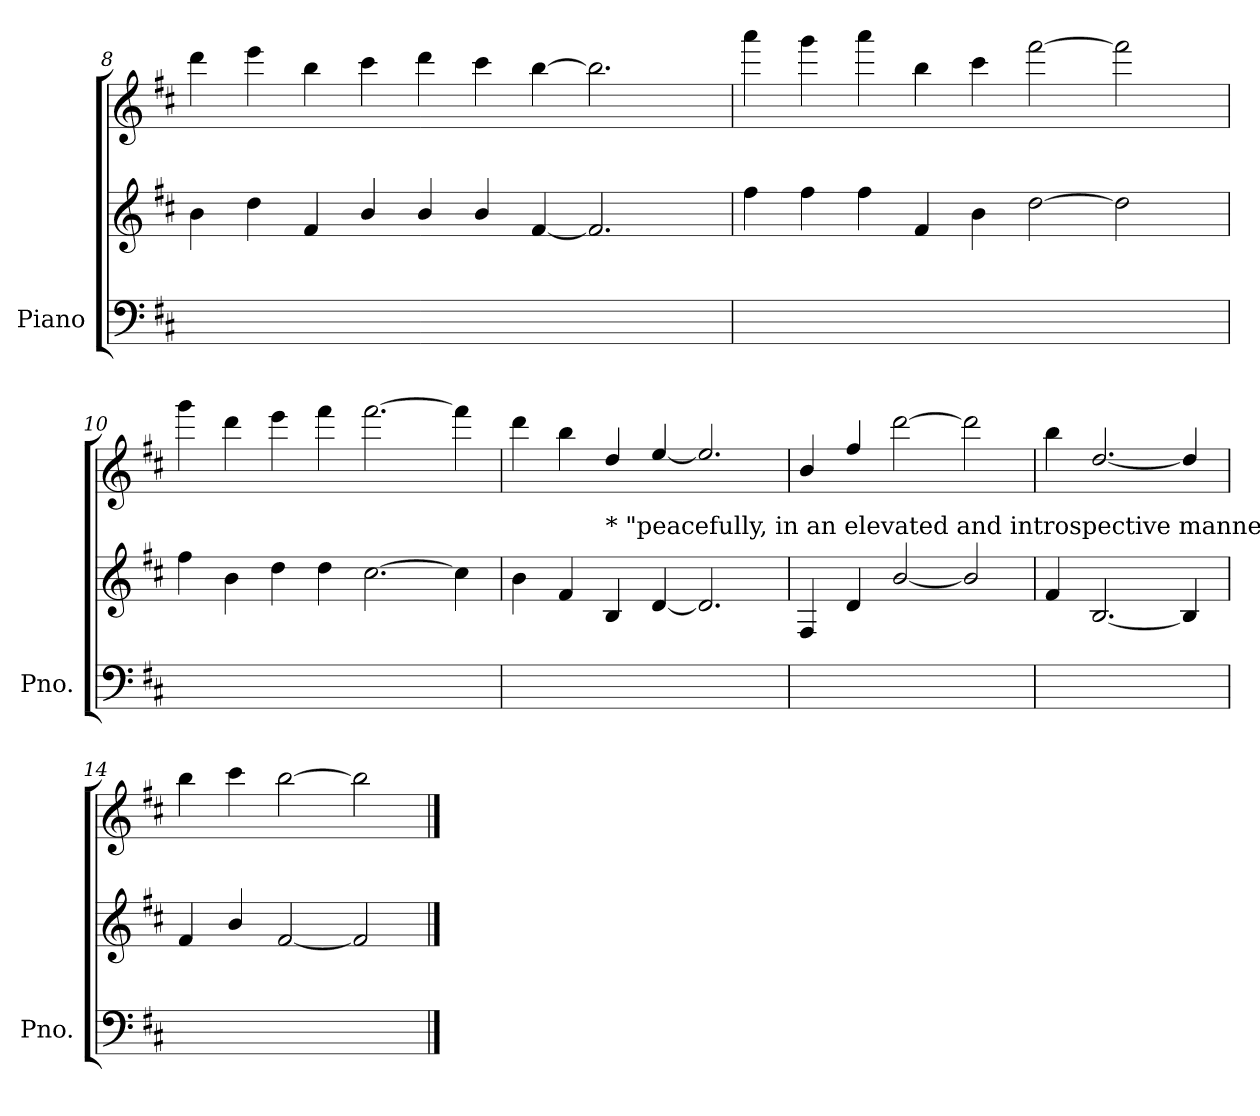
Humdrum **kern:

**kern	**kern	**kern
*part1	*part1	*part1
*staff3	*staff2	*staff1
*I"Piano	*	*
*I'Pno.	*	*
!!LO:PB:g=z
*clefF4	*clefG2	*clefG2
*k[f#c#]	*k[f#c#]	*k[f#c#]
*D:	*D:	*D:
=8	=8	=8
0ryy	4b\	4ddd\
.	4dd\	4eee\
.	4f#/	4bb\
.	4b/	4ccc#\
.	4b/	4ddd\
.	4b/	4ccc#\
.	[<4f#/	[>4bb\
.	2.f#/]	2.bb\]
2ryy	.	.
=9	=9	=9
0ryy	4ff#\	4aaa\
.	4ff#\	4ggg\
.	4ff#\	4aaa\
.	4f#/	4bb\
.	4b\	4ccc#\
.	[>2dd\	[>2fff#\
.	2dd\]	2fff#\]
4ryy	.	.
!!LO:LB:g=z
=10	=10	=10
0ryy	4ff#\	4ggg\
.	4b\	4ddd\
.	4dd\	4eee\
.	4dd\	4fff#\
.	[>2.cc#\	[>2.fff#\
.	4cc#\]	4fff#\]
=11	=11	=11
1..ryy	4b\	4ddd\
.	4f#/	4bb\
!	!LO:TX:a:t=* "peacefully, in an elevated and introspective manner"	!
.	4B/	4dd/
.	[<4d/	[<4ee/
.	2.d/]	2.ee/]
=12	=12	=12
1.ryy	4F#/	4b/
.	4d/	4ff#/
.	[<2b/	[>2ddd\
.	2b/]	2ddd\]
=13	=13	=13
1ryy	4f#/	4bb\
.	[<2.B/	[<2.dd/
4ryy	4B/]	4dd/]
!!LO:LB:g=z
=14	=14	=14
1.ryy	4f#/	4bb\
.	4b/	4ccc#\
.	[<2f#/	[>2bb\
.	2f#/]	2bb\]
==	==	==
*-	*-	*-
